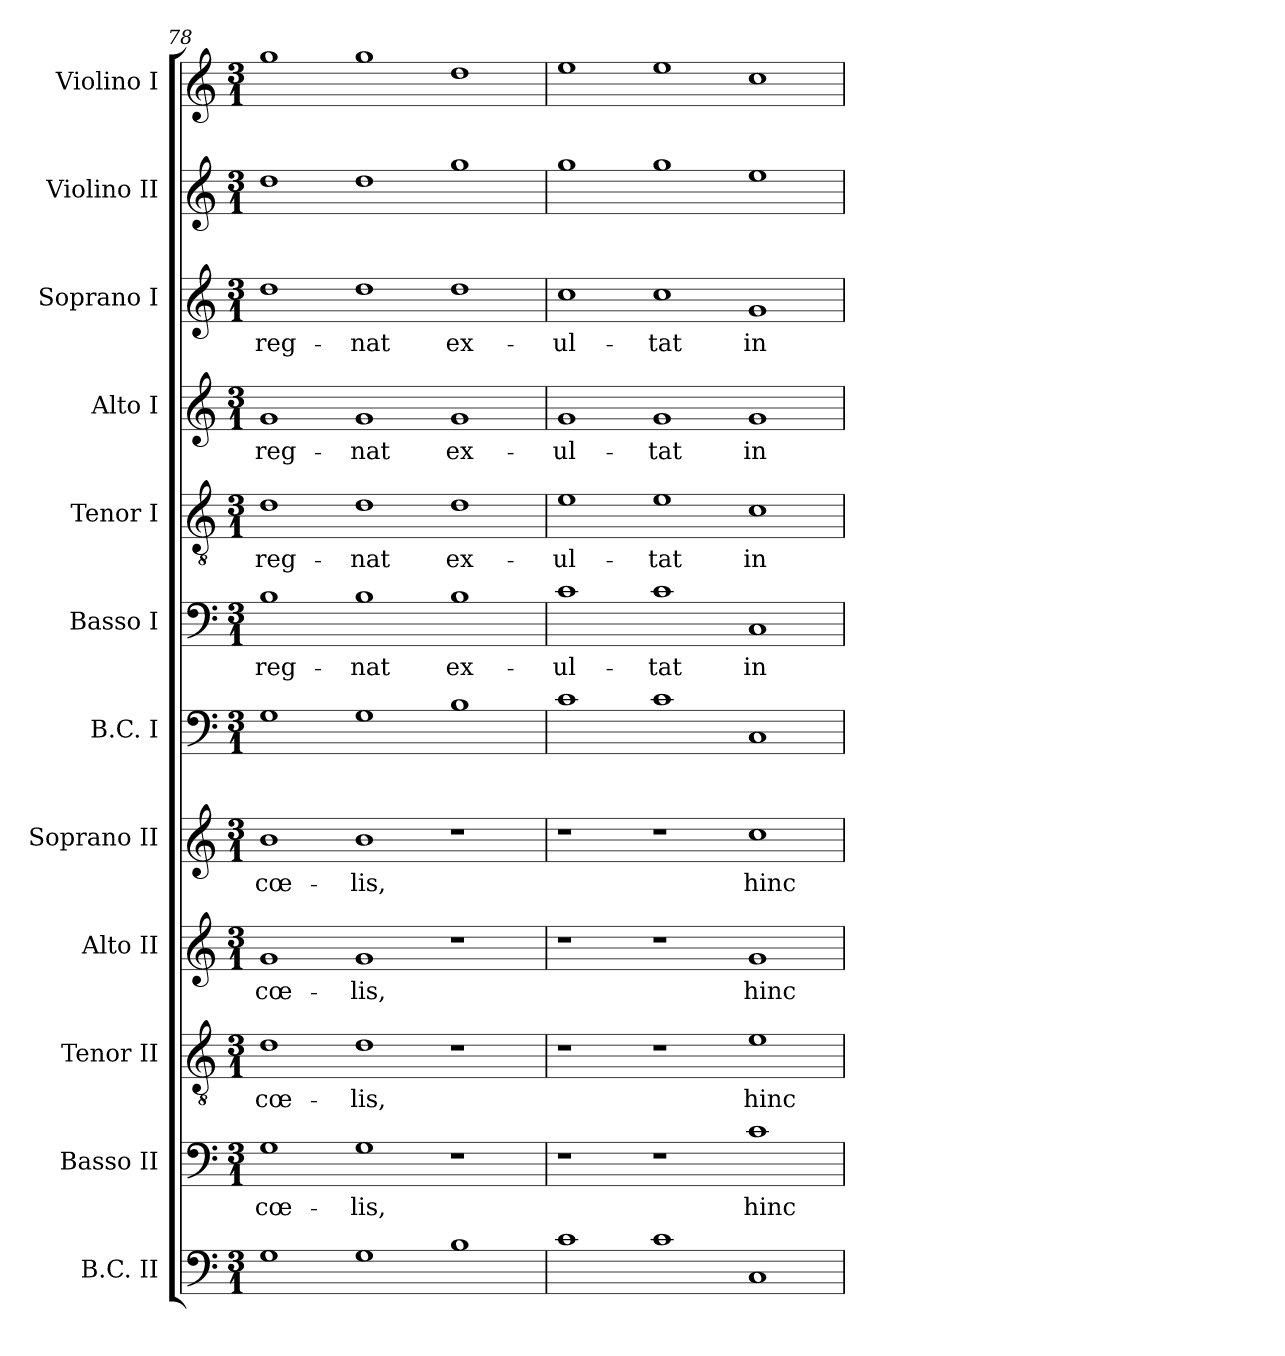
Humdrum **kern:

**kern	**kern	**text	**kern	**text	**kern	**text	**kern	**text	**kern	**kern	**text	**kern	**text	**kern	**text	**kern	**text	**kern	**kern
*part12	*part11	*part11	*part10	*part10	*part9	*part9	*part8	*part8	*part7	*part6	*part6	*part5	*part5	*part4	*part4	*part3	*part3	*part2	*part1
*staff12	*staff11	*staff11	*staff10	*staff10	*staff9	*staff9	*staff8	*staff8	*staff7	*staff6	*staff6	*staff5	*staff5	*staff4	*staff4	*staff3	*staff3	*staff2	*staff1
*I"B.C. II	*I"Basso II	*	*I"Tenor II	*	*I"Alto II	*	*I"Soprano II	*	*I"B.C. I	*I"Basso I	*	*I"Tenor I	*	*I"Alto I	*	*I"Soprano I	*	*I"Violino II	*I"Violino I
*I'BC2	*I'B 2	*	*I'T 2	*	*I'A 2	*	*I'S 2	*	*I'BC1	*I'B 1	*	*I'T 1	*	*I'A 1	*	*I'S 1	*	*I'Vln. II	*I'Vln. I
!!LO:PB:g=z
*clefF4	*clefF4	*	*clefGv2	*	*clefG2	*	*clefG2	*	*clefF4	*clefF4	*	*clefGv2	*	*clefG2	*	*clefG2	*	*clefG2	*clefG2
*k[]	*k[]	*	*k[]	*	*k[]	*	*k[]	*	*k[]	*k[]	*	*k[]	*	*k[]	*	*k[]	*	*k[]	*k[]
*C:	*C:	*	*C:	*	*C:	*	*C:	*	*C:	*C:	*	*C:	*	*C:	*	*C:	*	*C:	*C:
*M3/1	*M3/1	*	*M3/1	*	*M3/1	*	*M3/1	*	*M3/1	*M3/1	*	*M3/1	*	*M3/1	*	*M3/1	*	*M3/1	*M3/1
=78	=78	=78	=78	=78	=78	=78	=78	=78	=78	=78	=78	=78	=78	=78	=78	=78	=78	=78	=78
!	!	!LO:LY:b	!	!	!	!	!	!	!	!	!	!	!	!	!	!	!	!	!
!	!	!	!	!LO:LY:b	!	!	!	!	!	!	!	!	!	!	!	!	!	!	!
!	!	!	!	!	!	!LO:LY:b	!	!	!	!	!	!	!	!	!	!	!	!	!
!	!	!	!	!	!	!	!	!LO:LY:b	!	!	!	!	!	!	!	!	!	!	!
!	!	!	!	!	!	!	!	!	!	!	!LO:LY:b	!	!	!	!	!	!	!	!
!	!	!	!	!	!	!	!	!	!	!	!	!	!LO:LY:b	!	!	!	!	!	!
!	!	!	!	!	!	!	!	!	!	!	!	!	!	!	!LO:LY:b	!	!	!	!
!	!	!	!	!	!	!	!	!	!	!	!	!	!	!	!	!	!LO:LY:b	!	!
1G	1G	cœ-	1d	cœ-	1g	cœ-	1b	cœ-	1G	1B	reg-	1d	reg-	1g	reg-	1dd	reg-	1dd	1gg
!	!	!LO:LY:b	!	!	!	!	!	!	!	!	!	!	!	!	!	!	!	!	!
!	!	!	!	!LO:LY:b	!	!	!	!	!	!	!	!	!	!	!	!	!	!	!
!	!	!	!	!	!	!LO:LY:b	!	!	!	!	!	!	!	!	!	!	!	!	!
!	!	!	!	!	!	!	!	!LO:LY:b	!	!	!	!	!	!	!	!	!	!	!
!	!	!	!	!	!	!	!	!	!	!	!LO:LY:b	!	!	!	!	!	!	!	!
!	!	!	!	!	!	!	!	!	!	!	!	!	!LO:LY:b	!	!	!	!	!	!
!	!	!	!	!	!	!	!	!	!	!	!	!	!	!	!LO:LY:b	!	!	!	!
!	!	!	!	!	!	!	!	!	!	!	!	!	!	!	!	!	!LO:LY:b	!	!
1G	1G	-lis,	1d	-lis,	1g	-lis,	1b	-lis,	1G	1B	-nat	1d	-nat	1g	-nat	1dd	-nat	1dd	1gg
!	!	!	!	!	!	!	!	!	!	!	!LO:LY:b	!	!	!	!	!	!	!	!
!	!	!	!	!	!	!	!	!	!	!	!	!	!LO:LY:b	!	!	!	!	!	!
!	!	!	!	!	!	!	!	!	!	!	!	!	!	!	!LO:LY:b	!	!	!	!
!	!	!	!	!	!	!	!	!	!	!	!	!	!	!	!	!	!LO:LY:b	!	!
1B	1r	.	1r	.	1r	.	1r	.	1B	1B	ex-	1d	ex-	1g	ex-	1dd	ex-	1gg	1dd
=79	=79	=79	=79	=79	=79	=79	=79	=79	=79	=79	=79	=79	=79	=79	=79	=79	=79	=79	=79
!	!	!	!	!	!	!	!	!	!	!	!LO:LY:b	!	!	!	!	!	!	!	!
!	!	!	!	!	!	!	!	!	!	!	!	!	!LO:LY:b	!	!	!	!	!	!
!	!	!	!	!	!	!	!	!	!	!	!	!	!	!	!LO:LY:b	!	!	!	!
!	!	!	!	!	!	!	!	!	!	!	!	!	!	!	!	!	!LO:LY:b	!	!
1c	1r	.	1r	.	1r	.	1r	.	1c	1c	-ul-	1e	-ul-	1g	-ul-	1cc	-ul-	1gg	1ee
!	!	!	!	!	!	!	!	!	!	!	!LO:LY:b	!	!	!	!	!	!	!	!
!	!	!	!	!	!	!	!	!	!	!	!	!	!LO:LY:b	!	!	!	!	!	!
!	!	!	!	!	!	!	!	!	!	!	!	!	!	!	!LO:LY:b	!	!	!	!
!	!	!	!	!	!	!	!	!	!	!	!	!	!	!	!	!	!LO:LY:b	!	!
1c	1r	.	1r	.	1r	.	1r	.	1c	1c	-tat	1e	-tat	1g	-tat	1cc	-tat	1gg	1ee
!	!	!LO:LY:b	!	!	!	!	!	!	!	!	!	!	!	!	!	!	!	!	!
!	!	!	!	!LO:LY:b	!	!	!	!	!	!	!	!	!	!	!	!	!	!	!
!	!	!	!	!	!	!LO:LY:b	!	!	!	!	!	!	!	!	!	!	!	!	!
!	!	!	!	!	!	!	!	!LO:LY:b	!	!	!	!	!	!	!	!	!	!	!
!	!	!	!	!	!	!	!	!	!	!	!LO:LY:b	!	!	!	!	!	!	!	!
!	!	!	!	!	!	!	!	!	!	!	!	!	!LO:LY:b	!	!	!	!	!	!
!	!	!	!	!	!	!	!	!	!	!	!	!	!	!	!LO:LY:b	!	!	!	!
!	!	!	!	!	!	!	!	!	!	!	!	!	!	!	!	!	!LO:LY:b	!	!
1C	1c	hinc	1e	hinc	1g	hinc	1cc	hinc	1C	1C	in	1c	in	1g	in	1g	in	1ee	1cc
=	=	=	=	=	=	=	=	=	=	=	=	=	=	=	=	=	=	=	=
*-	*-	*-	*-	*-	*-	*-	*-	*-	*-	*-	*-	*-	*-	*-	*-	*-	*-	*-	*-
